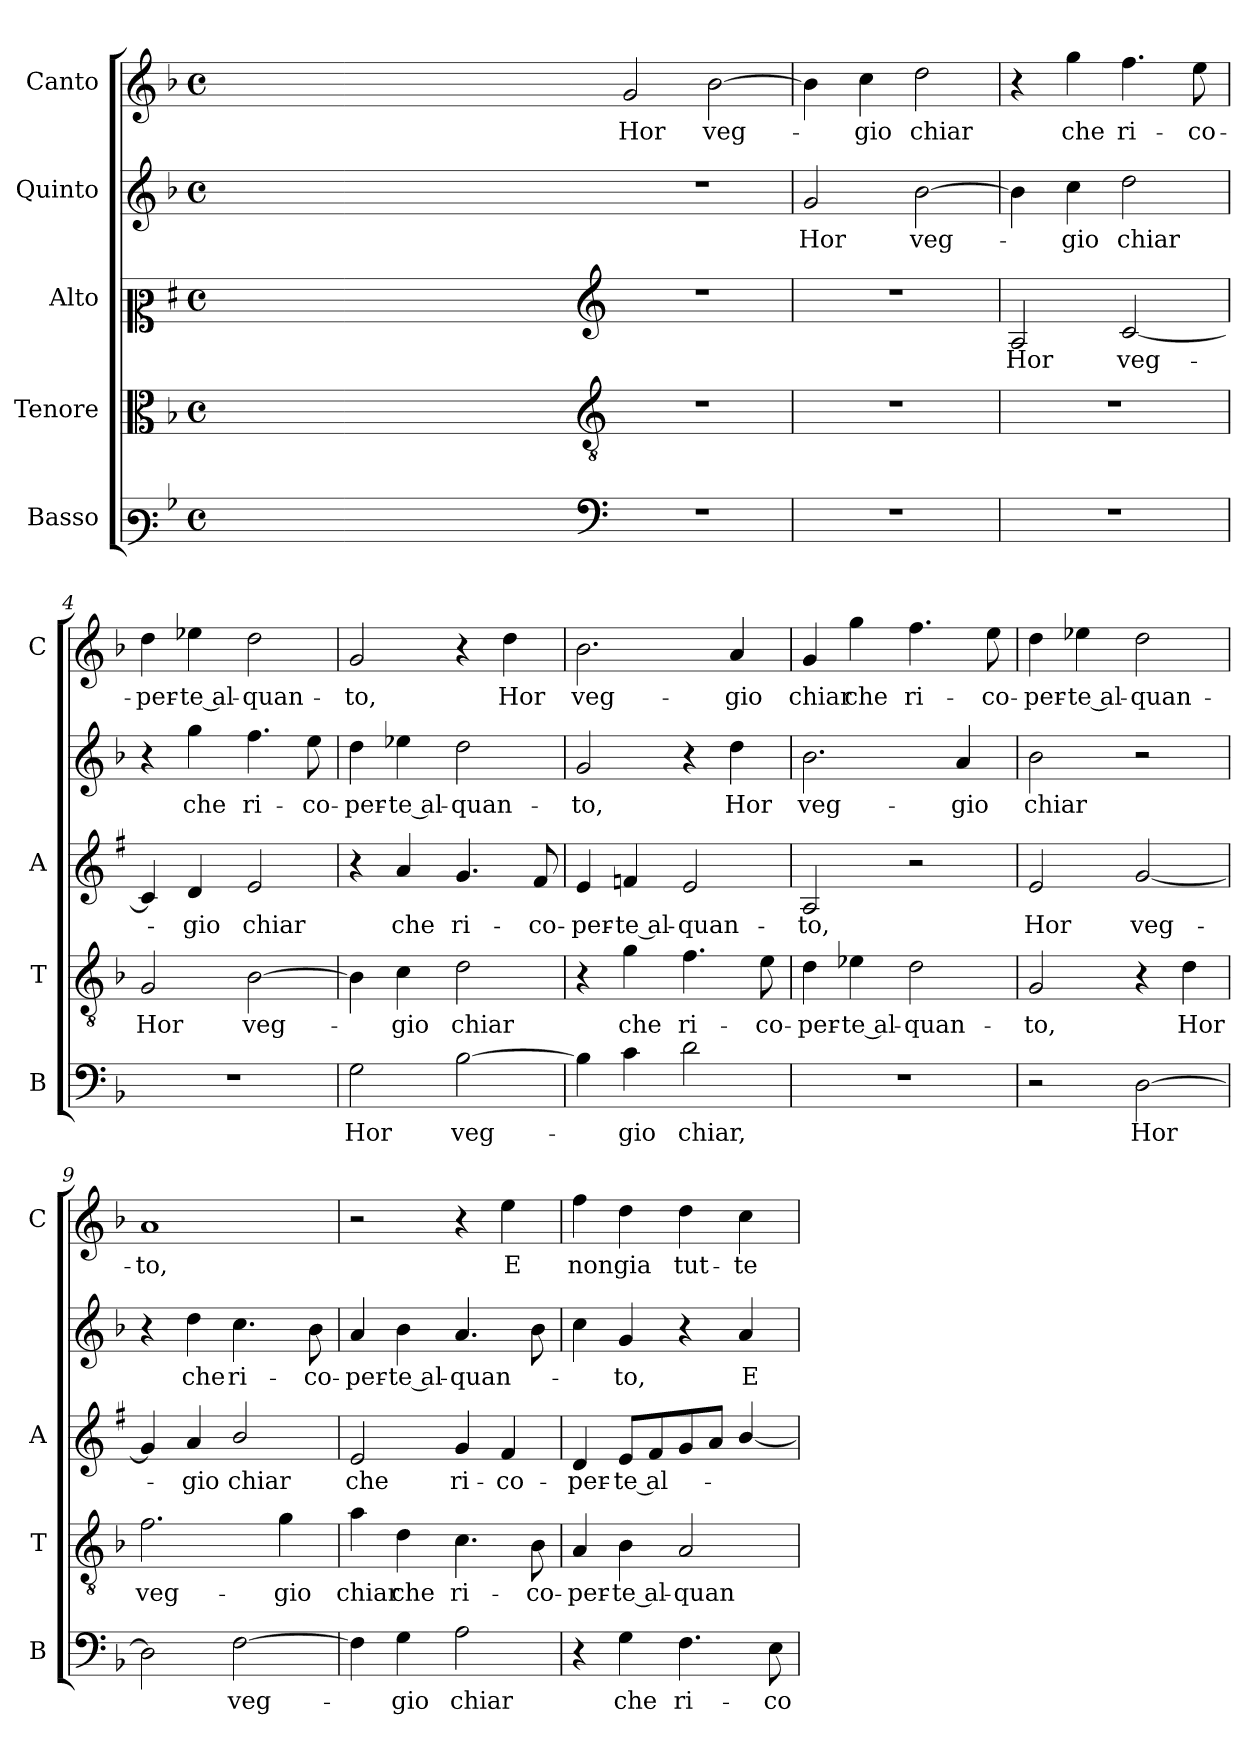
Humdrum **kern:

**kern	**text	**kern	**text	**kern	**text	**kern	**text	**kern	**text
*part5	*part5	*part4	*part4	*part3	*part3	*part2	*part2	*part1	*part1
*staff5	*staff5	*staff4	*staff4	*staff3	*staff3	*staff2	*staff2	*staff1	*staff1
*I"Basso	*	*I"Tenore	*	*I"Alto	*	*I"Quinto	*	*I"Canto	*
*I'B	*	*I'T	*	*I'A	*	*	*	*I'C	*
*clefF3	*	*clefC3	*	*clefC2	*	*clefG2	*	*clefG2	*
*	*	*	*	*ITrd1c2	*	*	*	*	*
*k[b-]	*	*k[b-]	*	*k[b-]	*	*k[b-]	*	*k[b-]	*
*F:	*	*F:	*	*F:	*	*F:	*	*F:	*
*M4/4	*	*M4/4	*	*M4/4	*	*M4/4	*	*M4/4	*
*met(c)	*	*met(c)	*	*met(c)	*	*met(c)	*	*met(c)	*
=	=	=	=	=	=	=	=	=	=
1ryy	.	1ryy	.	1ryy	.	1ryy	.	1ryy	.
=1X-	=1X-	=1X-	=1X-	=1X-	=1X-	=1X-	=1X-	=1X-	=1X-
4ryy	.	4ryy	.	4ryy	.	4ryy	.	4ryy	.
4ryy	.	4ryy	.	4ryy	.	4ryy	.	4ryy	.
4ryy	.	4ryy	.	4ryy	.	4ryy	.	4ryy	.
4ryy	.	4ryy	.	4ryy	.	4ryy	.	4ryy	.
=1-	=1-	=1-	=1-	=1-	=1-	=1-	=1-	=1-	=1-
*clefF4	*	*clefGv2	*	*clefG2	*	*	*	*	*
!	!	!	!	!	!	!	!	!	!LO:LY:b
1r	.	1r	.	1r	.	1r	.	2g/	Hor
!	!	!	!	!	!	!	!	!	!LO:LY:b
.	.	.	.	.	.	.	.	[2b-\	veg-
=2	=2	=2	=2	=2	=2	=2	=2	=2	=2
!	!	!	!	!	!	!	!LO:LY:b	!	!
1r	.	1r	.	1r	.	2g/	Hor	4b-\]	.
!	!	!	!	!	!	!	!	!	!LO:LY:b
.	.	.	.	.	.	.	.	4cc\	-gio
!	!	!	!	!	!	!	!LO:LY:b	!	!LO:LY:b
.	.	.	.	.	.	[2b-\	veg-	2dd\	chiar
=3	=3	=3	=3	=3	=3	=3	=3	=3	=3
!	!	!	!	!	!LO:LY:b	!	!	!	!
1r	.	1r	.	2G/	Hor	4b-\]	.	4r	.
!	!	!	!	!	!	!	!LO:LY:b	!	!LO:LY:b
.	.	.	.	.	.	4cc\	-gio	4gg\	che
!	!	!	!	!	!LO:LY:b	!	!LO:LY:b	!	!LO:LY:b
.	.	.	.	[2B-/	veg-	2dd\	chiar	4.ff\	ri-
!	!	!	!	!	!	!	!	!	!LO:LY:b
.	.	.	.	.	.	.	.	8ee\	-co-
=4	=4	=4	=4	=4	=4	=4	=4	=4	=4
!	!	!	!LO:LY:b	!	!	!	!	!	!LO:LY:b
1r	.	2G/	Hor	4B-/]	.	4r	.	4dd\	-per-
!	!	!	!	!	!LO:LY:b	!	!LO:LY:b	!	!LO:LY:b
.	.	.	.	4c/	-gio	4gg\	che	4ee-X\	-te al-
!	!	!	!LO:LY:b	!	!LO:LY:b	!	!LO:LY:b	!	!LO:LY:b
.	.	[2B-\	veg-	2d/	chiar	4.ff\	ri-	2dd\	-quan-
!	!	!	!	!	!	!	!LO:LY:b	!	!
.	.	.	.	.	.	8ee\	-co-	.	.
=5	=5	=5	=5	=5	=5	=5	=5	=5	=5
!	!LO:LY:b	!	!	!	!	!	!LO:LY:b	!	!LO:LY:b
2G\	Hor	4B-\]	.	4r	.	4dd\	-per-	2g/	-to,
!	!	!	!LO:LY:b	!	!LO:LY:b	!	!LO:LY:b	!	!
.	.	4c\	-gio	4g/	che	4ee-X\	-te al-	.	.
!	!LO:LY:b	!	!LO:LY:b	!	!LO:LY:b	!	!LO:LY:b	!	!
[2B-\	veg-	2d\	chiar	4.f/	ri-	2dd\	-quan-	4r	.
!	!	!	!	!	!	!	!	!	!LO:LY:b
.	.	.	.	.	.	.	.	4dd\	Hor
!	!	!	!	!	!LO:LY:b	!	!	!	!
.	.	.	.	8e/	-co-	.	.	.	.
=6	=6	=6	=6	=6	=6	=6	=6	=6	=6
!	!	!	!	!	!LO:LY:b	!	!LO:LY:b	!	!LO:LY:b
4B-\]	.	4r	.	4d/	-per-	2g/	-to,	2.b-\	veg-
!	!LO:LY:b	!	!LO:LY:b	!	!LO:LY:b	!	!	!	!
4c\	-gio	4g\	che	4e-X/	-te al-	.	.	.	.
!	!LO:LY:b	!	!LO:LY:b	!	!LO:LY:b	!	!	!	!
2d\	chiar,	4.f\	ri-	2d/	-quan-	4r	.	.	.
!	!	!	!	!	!	!	!LO:LY:b	!	!LO:LY:b
.	.	.	.	.	.	4dd\	Hor	4a/	-gio
!	!	!	!LO:LY:b	!	!	!	!	!	!
.	.	8e\	-co-	.	.	.	.	.	.
!!LO:LB:g=z
=7	=7	=7	=7	=7	=7	=7	=7	=7	=7
!	!	!	!LO:LY:b	!	!LO:LY:b	!	!LO:LY:b	!	!LO:LY:b
1r	.	4d\	-per-	2G/	-to,	2.b-\	veg-	4g/	chiar
!	!	!	!LO:LY:b	!	!	!	!	!	!LO:LY:b
.	.	4e-X\	-te al-	.	.	.	.	4gg\	che
!	!	!	!LO:LY:b	!	!	!	!	!	!LO:LY:b
.	.	2d\	-quan-	2r	.	.	.	4.ff\	ri-
!	!	!	!	!	!	!	!LO:LY:b	!	!
.	.	.	.	.	.	4a/	-gio	.	.
!	!	!	!	!	!	!	!	!	!LO:LY:b
.	.	.	.	.	.	.	.	8ee\	-co-
=8	=8	=8	=8	=8	=8	=8	=8	=8	=8
!	!	!	!LO:LY:b	!	!LO:LY:b	!	!LO:LY:b	!	!LO:LY:b
2r	.	2G/	-to,	2d/	Hor	2b-\	chiar	4dd\	-per-
!	!	!	!	!	!	!	!	!	!LO:LY:b
.	.	.	.	.	.	.	.	4ee-X\	-te al-
!	!LO:LY:b	!	!	!	!LO:LY:b	!	!	!	!LO:LY:b
[2D\	Hor	4r	.	[2f/	veg-	2r	.	2dd\	-quan-
!	!	!	!LO:LY:b	!	!	!	!	!	!
.	.	4d\	Hor	.	.	.	.	.	.
=9	=9	=9	=9	=9	=9	=9	=9	=9	=9
!	!	!	!LO:LY:b	!	!	!	!	!	!LO:LY:b
2D\]	.	2.f\	veg-	4f/]	.	4r	.	1a	-to,
!	!	!	!	!	!LO:LY:b	!	!LO:LY:b	!	!
.	.	.	.	4g/	-gio	4dd\	che	.	.
!	!LO:LY:b	!	!	!	!LO:LY:b	!	!LO:LY:b	!	!
[2F\	veg-	.	.	2a/	chiar	4.cc\	ri-	.	.
!	!	!	!LO:LY:b	!	!	!	!	!	!
.	.	4g\	-gio	.	.	.	.	.	.
!	!	!	!	!	!	!	!LO:LY:b	!	!
.	.	.	.	.	.	8b-\	-co-	.	.
=10	=10	=10	=10	=10	=10	=10	=10	=10	=10
!	!	!	!LO:LY:b	!	!LO:LY:b	!	!LO:LY:b	!	!
4F\]	.	4a\	chiar	2d/	che	4a/	-per-	2r	.
!	!LO:LY:b	!	!LO:LY:b	!	!	!	!LO:LY:b	!	!
4G\	-gio	4d\	che	.	.	4b-\	-te al-	.	.
!	!LO:LY:b	!	!LO:LY:b	!	!LO:LY:b	!	!LO:LY:b	!	!
2A\	chiar	4.c\	ri-	4f/	ri-	4.a/	-quan-	4r	.
!	!	!	!	!	!LO:LY:b	!	!	!	!LO:LY:b
.	.	.	.	4e/	-co-	.	.	4ee\	E
!	!	!	!LO:LY:b	!	!	!	!	!	!
.	.	8B-\	-co-	.	.	8b-\	.	.	.
=11	=11	=11	=11	=11	=11	=11	=11	=11	=11
!	!	!	!LO:LY:b	!	!LO:LY:b	!	!	!	!LO:LY:b
4r	.	4A/	-per-	4c/	-per-	4cc\	.	4ff\	non
!	!LO:LY:b	!	!LO:LY:b	!	!LO:LY:b	!	!LO:LY:b	!	!LO:LY:b
4G\	che	4B-\	-te al-	8d/L	-te al-	4g/	-to,	4dd\	gia
.	.	.	.	8e/	.	.	.	.	.
!	!LO:LY:b	!	!LO:LY:b	!	!	!	!	!	!LO:LY:b
4.F\	ri-	2A/	-quan-	8f/	.	4r	.	4dd\	tut-
.	.	.	.	8g/J	.	.	.	.	.
!	!	!	!	!	!	!	!LO:LY:b	!	!LO:LY:b
.	.	.	.	[4a/	.	4a/	E	4cc\	-te
!	!LO:LY:b	!	!	!	!	!	!	!	!
8E\	-co-	.	.	.	.	.	.	.	.
=	=	=	=	=	=	=	=	=	=
*-	*-	*-	*-	*-	*-	*-	*-	*-	*-
